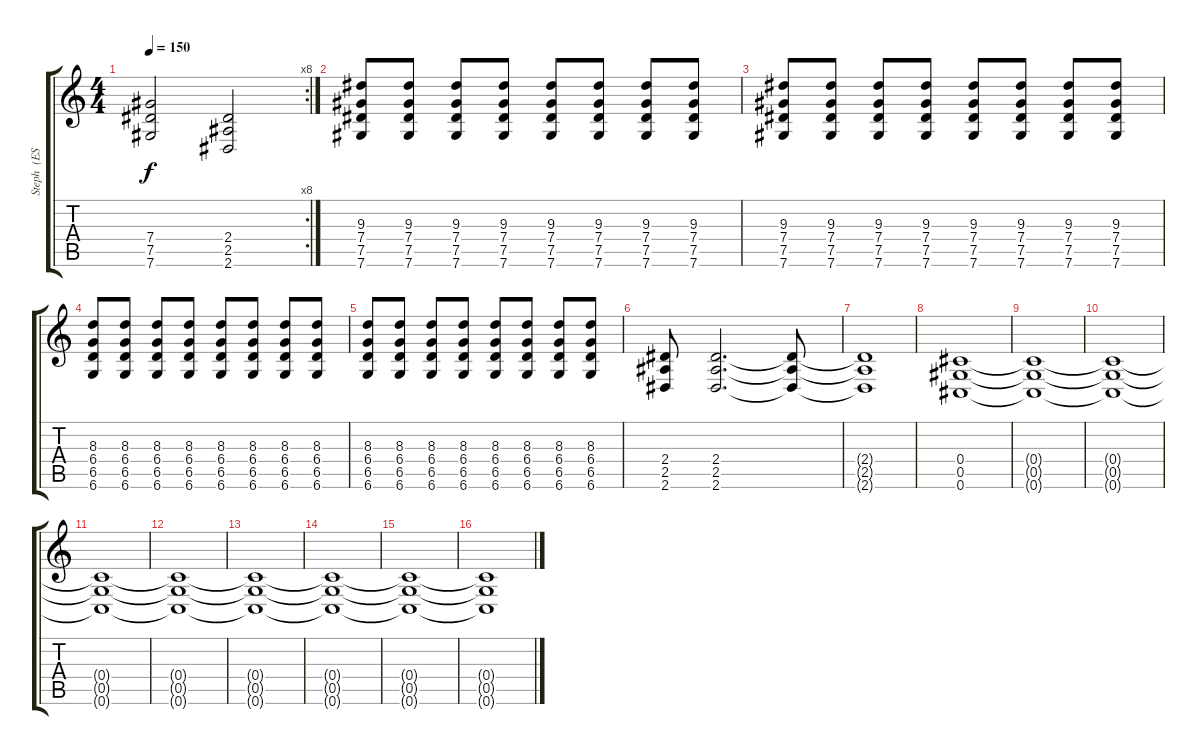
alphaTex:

\track ("Steph  (ESP guitar)" "Steph  (ES") {instrument distortionguitar}
\staff {score tabs}
\tuning (Eb4 Bb3 Gb3 Db3 Ab2 Db2) {hide}
\rc 8
\ts (4 4)
\tempo 150
\clef g2
\ks c
(7.4 7.5 7.6).2{dy f} (2.4 2.5 2.6).2 |
(9.3 7.4 7.5 7.6).8 (9.3 7.4 7.5 7.6).8 (9.3 7.4 7.5 7.6).8 (9.3 7.4 7.5 7.6).8 (9.3 7.4 7.5 7.6).8 (9.3 7.4 7.5 7.6).8 (9.3 7.4 7.5 7.6).8 (9.3 7.4 7.5 7.6).8 |
(9.3 7.4 7.5 7.6).8 (9.3 7.4 7.5 7.6).8 (9.3 7.4 7.5 7.6).8 (9.3 7.4 7.5 7.6).8 (9.3 7.4 7.5 7.6).8 (9.3 7.4 7.5 7.6).8 (9.3 7.4 7.5 7.6).8 (9.3 7.4 7.5 7.6).8 |
(8.3 6.4 6.5 6.6).8 (8.3 6.4 6.5 6.6).8 (8.3 6.4 6.5 6.6).8 (8.3 6.4 6.5 6.6).8 (8.3 6.4 6.5 6.6).8 (8.3 6.4 6.5 6.6).8 (8.3 6.4 6.5 6.6).8 (8.3 6.4 6.5 6.6).8 |
(8.3 6.4 6.5 6.6).8 (8.3 6.4 6.5 6.6).8 (8.3 6.4 6.5 6.6).8 (8.3 6.4 6.5 6.6).8 (8.3 6.4 6.5 6.6).8 (8.3 6.4 6.5 6.6).8 (8.3 6.4 6.5 6.6).8 (8.3 6.4 6.5 6.6).8 |
(2.4 2.5 2.6).8 (2.4 2.5 2.6).2{d} (2.4{t} 2.5{t} 2.6{t}).8 |
(2.4{t} 2.5{t} 2.6{t}).1 |
(0.4 0.5 0.6).1 |
(0.4{t} 0.5{t} 0.6{t}).1 |
(0.4{t} 0.5{t} 0.6{t}).1 |
(0.4{t} 0.5{t} 0.6{t}).1 |
(0.4{t} 0.5{t} 0.6{t}).1 |
(0.4{t} 0.5{t} 0.6{t}).1 |
(0.4{t} 0.5{t} 0.6{t}).1 |
(0.4{t} 0.5{t} 0.6{t}).1 |
(0.4{t} 0.5{t} 0.6{t}).1
